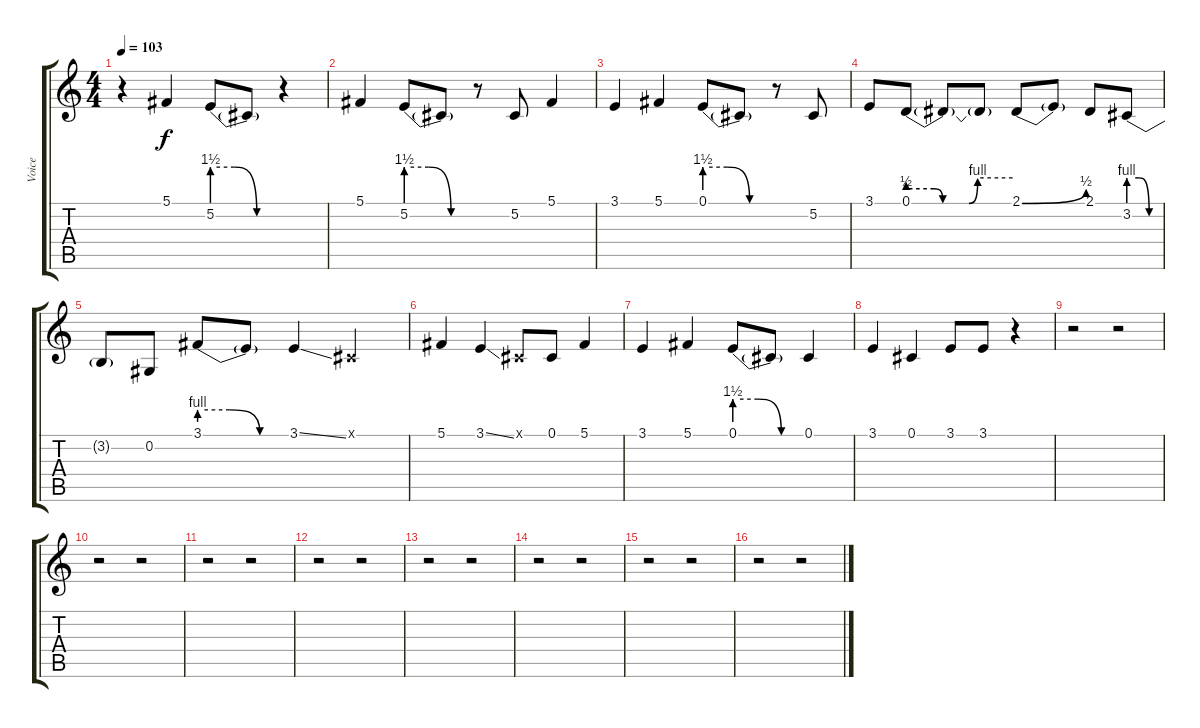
\track ("Voice" "Voice") {instrument lead2sawtooth}
\staff {score tabs}
\tuning (Db4 Ab3 E3 B2 Gb2 Db2) {hide}
\ts (4 4)
\tempo 103
\clef g2
\ks c
r.4{dy f} 5.1.4 5.2{be (custom 0 6 20 6 40 0 60 0)}.8 5.2{t}.8 r.4 |
5.1.4 5.2{be (custom 0 6 20 6 40 0 60 0)}.8 5.2{t}.8 r.8 5.2.8 5.1.4 |
3.1.4 5.1.4 0.1{be (custom 0 6 20 6 40 0 60 0)}.8 0.1{t}.8 r.8 5.2.8 |
3.1.8 0.1{be (custom 0 2 15 2 20 0 35 0 40 4 60 4)}.8 0.1{t}.8 0.1{t}.8 2.1{be (bend 0 0 60 2)}.8 2.1{t}.8 2.1.8 3.2{be (custom 0 4 20 4 40 0 60 0)}.8 |
3.2{t}.8 0.2.8 3.1{be (custom 0 4 20 4 40 0 60 0)}.8 3.1{t}.8 3.1{ss}.4 0.1{x}.4 |
5.1.4 3.1{ss}.4 0.1{x}.8 0.1.8 5.1.4 |
3.1.4 5.1.4 0.1{be (custom 0 6 20 6 40 0 60 0)}.8 0.1{t}.8 0.1.4 |
3.1.4 0.1.4 3.1.8 3.1.8 r.4 |
r.2 r.2 |
r.2 r.2 |
r.2 r.2 |
r.2 r.2 |
r.2 r.2 |
r.2 r.2 |
r.2 r.2 |
r.2 r.2
